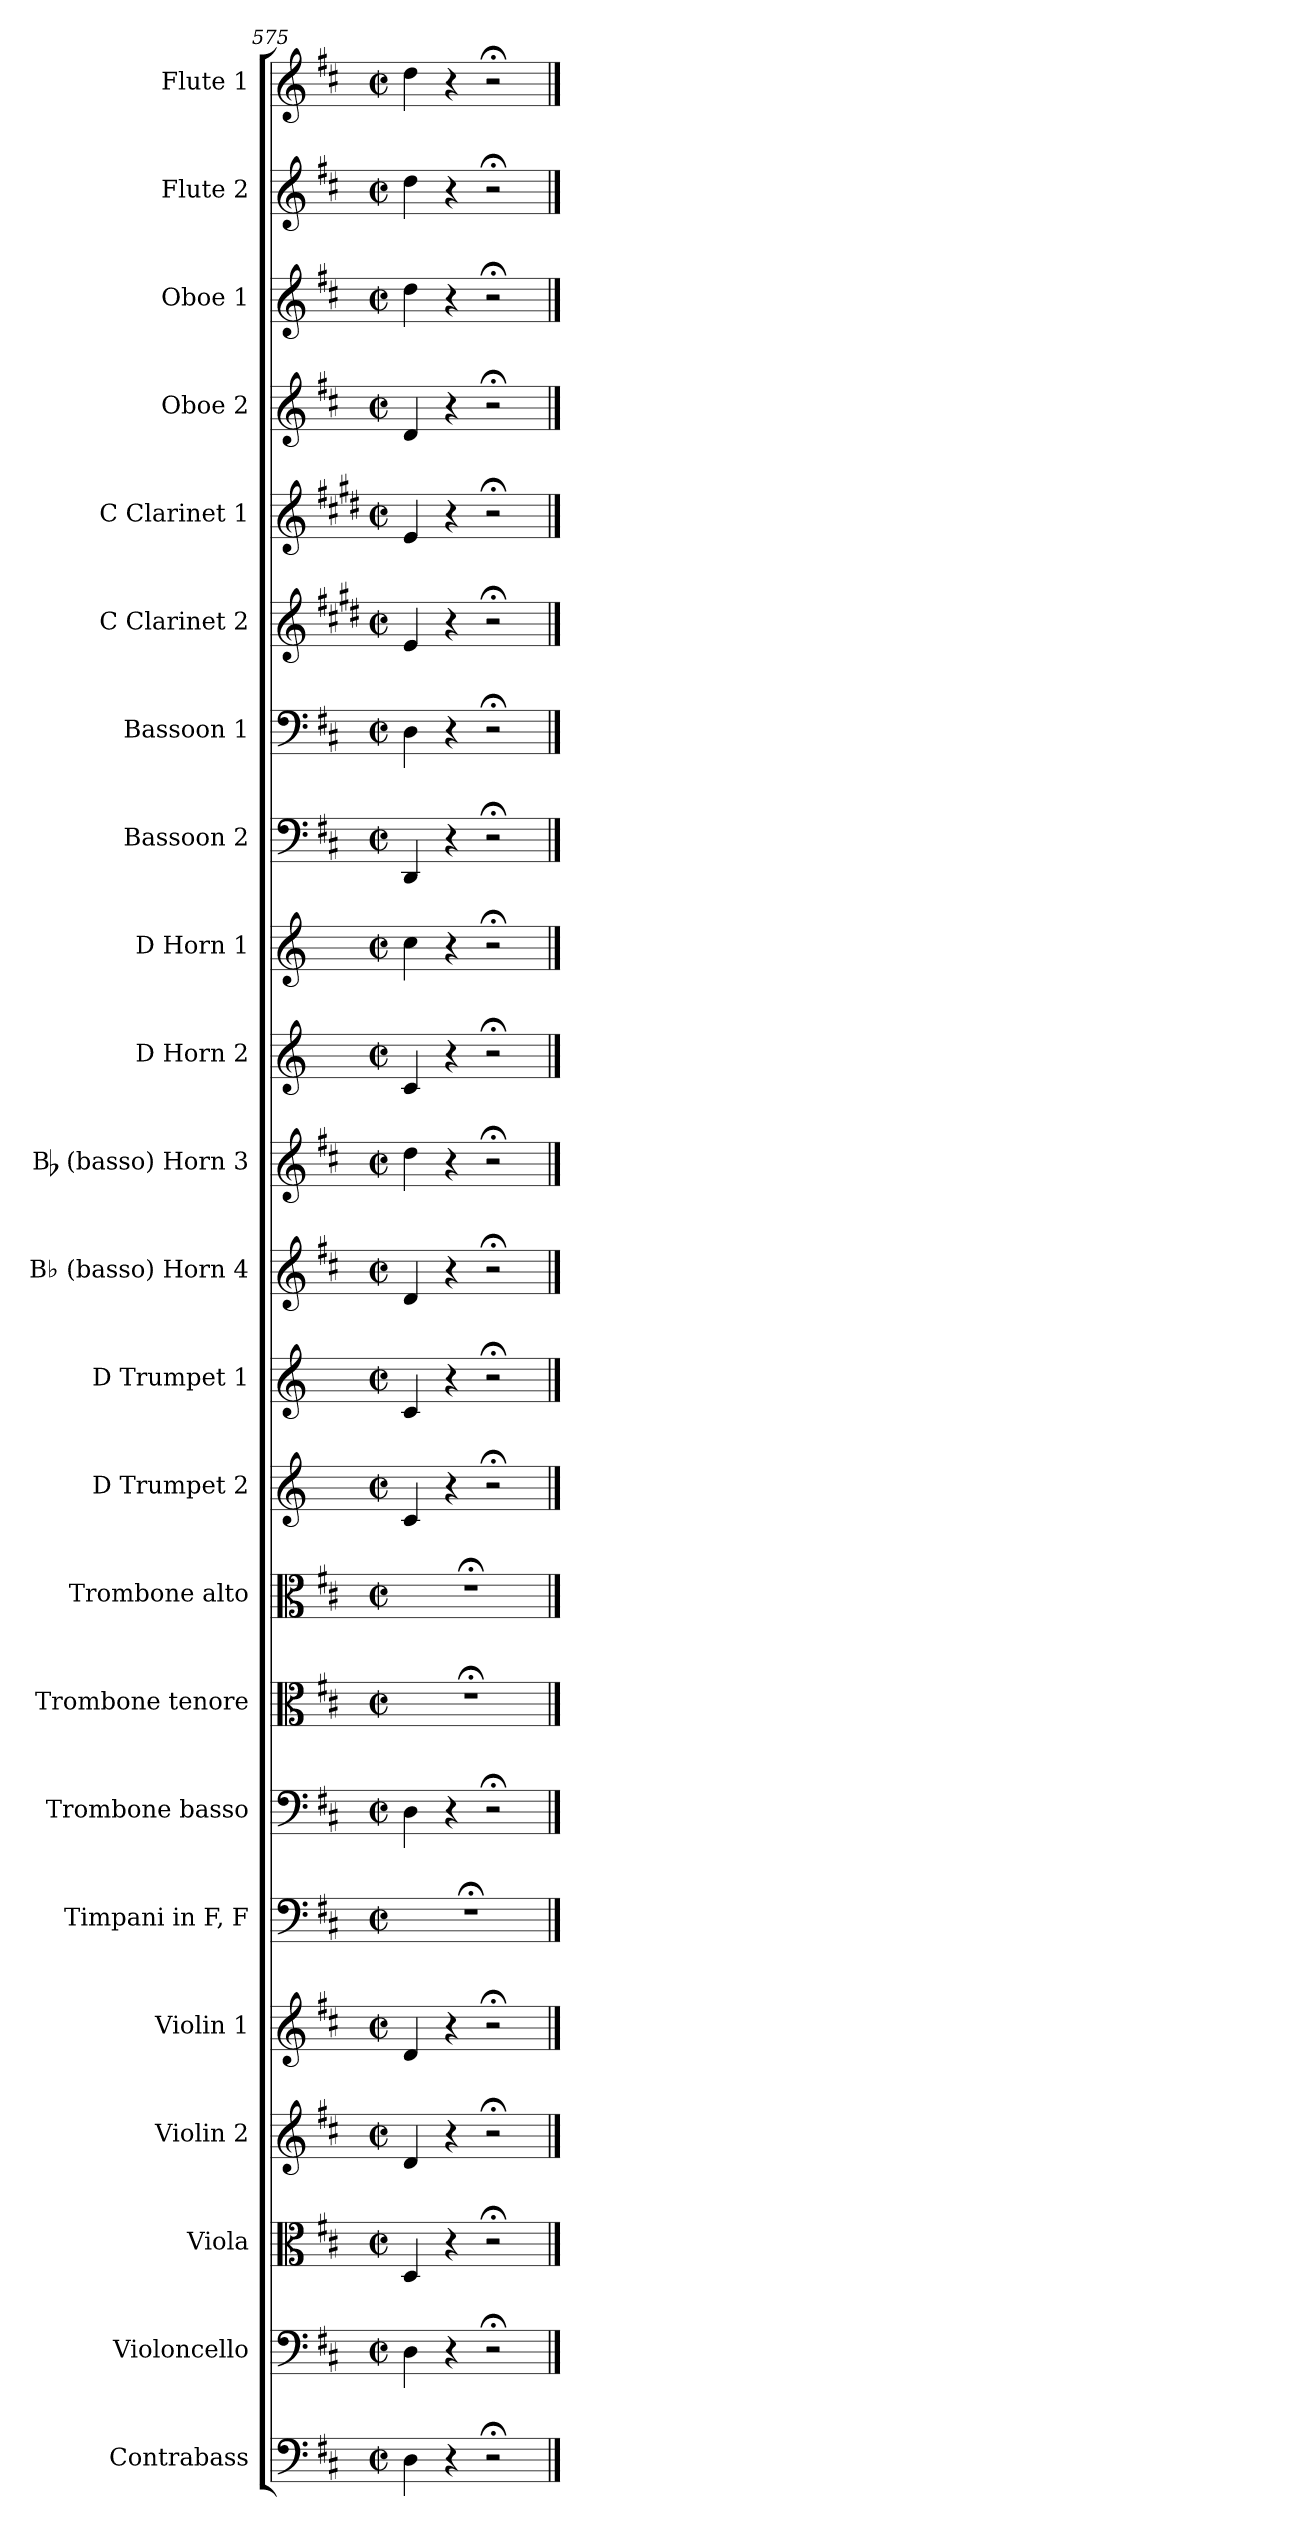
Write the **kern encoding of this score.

**kern	**kern	**kern	**kern	**kern	**kern	**kern	**kern	**kern	**kern	**kern	**kern	**kern	**kern	**kern	**kern	**kern	**kern	**kern	**kern	**kern	**kern	**kern
*part23	*part22	*part21	*part20	*part19	*part18	*part17	*part16	*part15	*part14	*part13	*part12	*part11	*part10	*part9	*part8	*part7	*part6	*part5	*part4	*part3	*part2	*part1
*staff23	*staff22	*staff21	*staff20	*staff19	*staff18	*staff17	*staff16	*staff15	*staff14	*staff13	*staff12	*staff11	*staff10	*staff9	*staff8	*staff7	*staff6	*staff5	*staff4	*staff3	*staff2	*staff1
*I"Contrabass	*I"Violoncello	*I"Viola	*I"Violin 2	*I"Violin 1	*I"Timpani in F, F	*I"Trombone basso	*I"Trombone tenore	*I"Trombone alto	*I"D Trumpet 2	*I"D Trumpet 1	*I"B♭ (basso) Horn 4	*I"Bb (basso) Horn 3	*I"D Horn 2	*I"D Horn 1	*I"Bassoon 2	*I"Bassoon 1	*I"C Clarinet 2	*I"C Clarinet 1	*I"Oboe 2	*I"Oboe 1	*I"Flute 2	*I"Flute 1
*I'Cb	*I'Vc	*I'Vla	*I'Vl 2	*I'Vl 1	*I'Timp	*I'Trb. b.	*I'Trb. t.	*I'Trb. a.	*I'Tpt 2	*I'Tpt 1	*I'Hn 4	*I'Hn 3	*I'Hn 2	*I'Hn 1	*I'Bsn 2	*I'Bsn 1	*I'Cl 2	*I'Cl 1	*I'Ob 2	*I'Ob 1	*I'Fl 2	*I'Fl 1
*clefF4	*clefF4	*clefC3	*clefG2	*clefG2	*clefF4	*clefF4	*clefC3	*clefC3	*clefG2	*clefG2	*clefG2	*clefG2	*clefG2	*clefG2	*clefF4	*clefF4	*clefG2	*clefG2	*clefG2	*clefG2	*clefG2	*clefG2
*ITrd7c12	*	*	*	*	*	*	*	*	*ITrd-1c-2	*ITrd-1c-2	*ITrd8c14	*ITrd8c14	*ITrd6c10	*ITrd6c10	*	*	*ITrd1c2	*ITrd1c2	*	*	*	*
*k[f#c#]	*k[f#c#]	*k[f#c#]	*k[f#c#]	*k[f#c#]	*k[f#c#]	*k[f#c#]	*k[f#c#]	*k[f#c#]	*k[f#c#]	*k[f#c#]	*k[f#c#]	*k[f#c#]	*k[f#c#]	*k[f#c#]	*k[f#c#]	*k[f#c#]	*k[f#c#]	*k[f#c#]	*k[f#c#]	*k[f#c#]	*k[f#c#]	*k[f#c#]
*M2/2	*M2/2	*M2/2	*M2/2	*M2/2	*M2/2	*M2/2	*M2/2	*M2/2	*M2/2	*M2/2	*M2/2	*M2/2	*M2/2	*M2/2	*M2/2	*M2/2	*M2/2	*M2/2	*M2/2	*M2/2	*M2/2	*M2/2
*met(c|)	*met(c|)	*met(c|)	*met(c|)	*met(c|)	*met(c|)	*met(c|)	*met(c|)	*met(c|)	*met(c|)	*met(c|)	*met(c|)	*met(c|)	*met(c|)	*met(c|)	*met(c|)	*met(c|)	*met(c|)	*met(c|)	*met(c|)	*met(c|)	*met(c|)	*met(c|)
=575	=575	=575	=575	=575	=575	=575	=575	=575	=575	=575	=575	=575	=575	=575	=575	=575	=575	=575	=575	=575	=575	=575
4DD\	4D\	4D/	4d/	4d/	1r;<	4D\	1r;<	1r;<	4d/	4d/	4D/	4d\	4D/	4d\	4DD/	4D\	4d/	4d/	4d/	4dd\	4dd\	4dd\
4r	4r	4r	4r	4r	.	4r	.	.	4r	4r	4r	4r	4r	4r	4r	4r	4r	4r	4r	4r	4r	4r
2r;<	2r;<	2r;<	2r;<	2r;<	.	2r;<	.	.	2r;<	2r;<	2r;<	2r;<	2r;<	2r;<	2r;<	2r;<	2r;<	2r;<	2r;<	2r;<	2r;<	2r;<
==	==	==	==	==	==	==	==	==	==	==	==	==	==	==	==	==	==	==	==	==	==	==
*-	*-	*-	*-	*-	*-	*-	*-	*-	*-	*-	*-	*-	*-	*-	*-	*-	*-	*-	*-	*-	*-	*-
